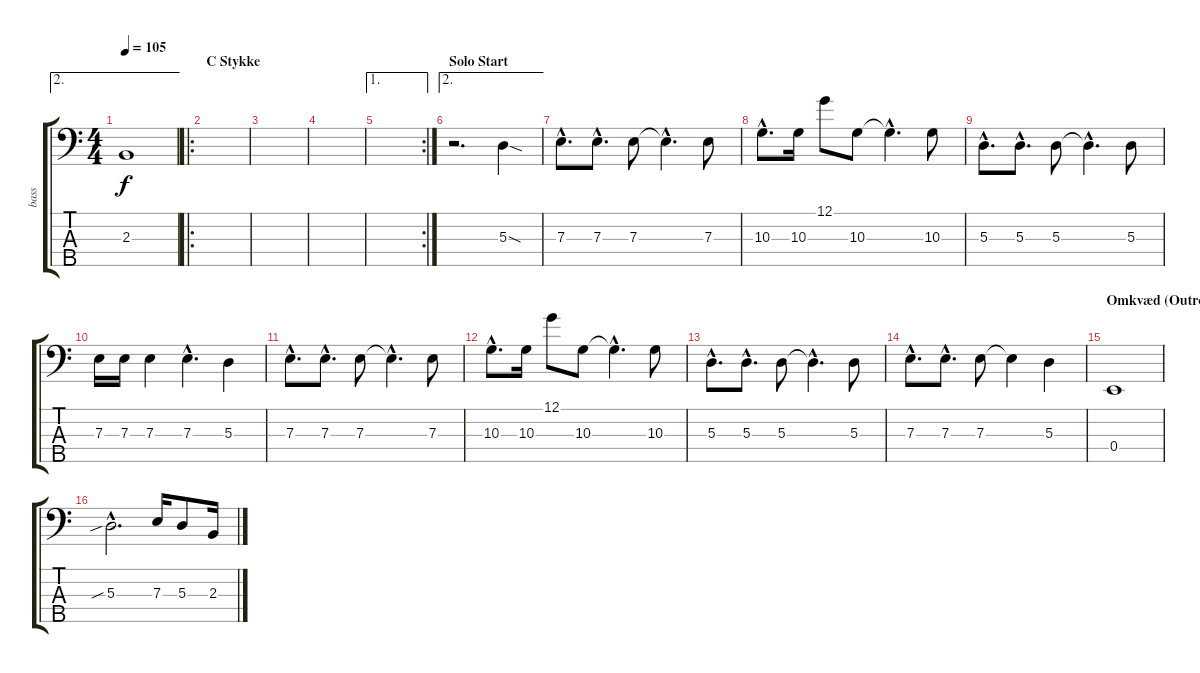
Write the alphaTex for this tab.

\track ("bass" "bass") {instrument electricbassfinger}
\staff {score tabs}
\tuning (G2 D2 A1 E1 B0) {hide}
\ae 2
\ts (4 4)
\tempo 105
\clef f4
\ks c
2.3.1{dy f} |
\ro
\section ("" "C Stykke")
|
|
|
\ae 1
\rc 2
|
\ae 2
\section ("" "Solo Start")
r.2{d} 5.3{sod}.4 |
7.3{hac}.8{d} 7.3{hac}.8{d} 7.3.8 7.3{hac t}.4{d} 7.3.8 |
10.3{hac}.8{d} 10.3.16 12.1.8 10.3.8 10.3{hac t}.4{d} 10.3.8 |
5.3{hac}.8{d} 5.3{hac}.8{d} 5.3.8 5.3{hac t}.4{d} 5.3.8 |
7.3.16 7.3.16 7.3.4 7.3{hac}.4{d} 5.3.4 |
7.3{hac}.8{d} 7.3{hac}.8{d} 7.3.8 7.3{hac t}.4{d} 7.3.8 |
10.3{hac}.8{d} 10.3.16 12.1.8 10.3.8 10.3{hac t}.4{d} 10.3.8 |
5.3{hac}.8{d} 5.3{hac}.8{d} 5.3.8 5.3{hac t}.4{d} 5.3.8 |
7.3{hac}.8{d} 7.3{hac}.8{d} 7.3.8 7.3{t}.4 5.3.4 |
\section ("" "Omkvæd (Outro)")
0.4.1 |
5.3{sib hac}.2{d} 7.3.16 5.3.8 2.3.16
